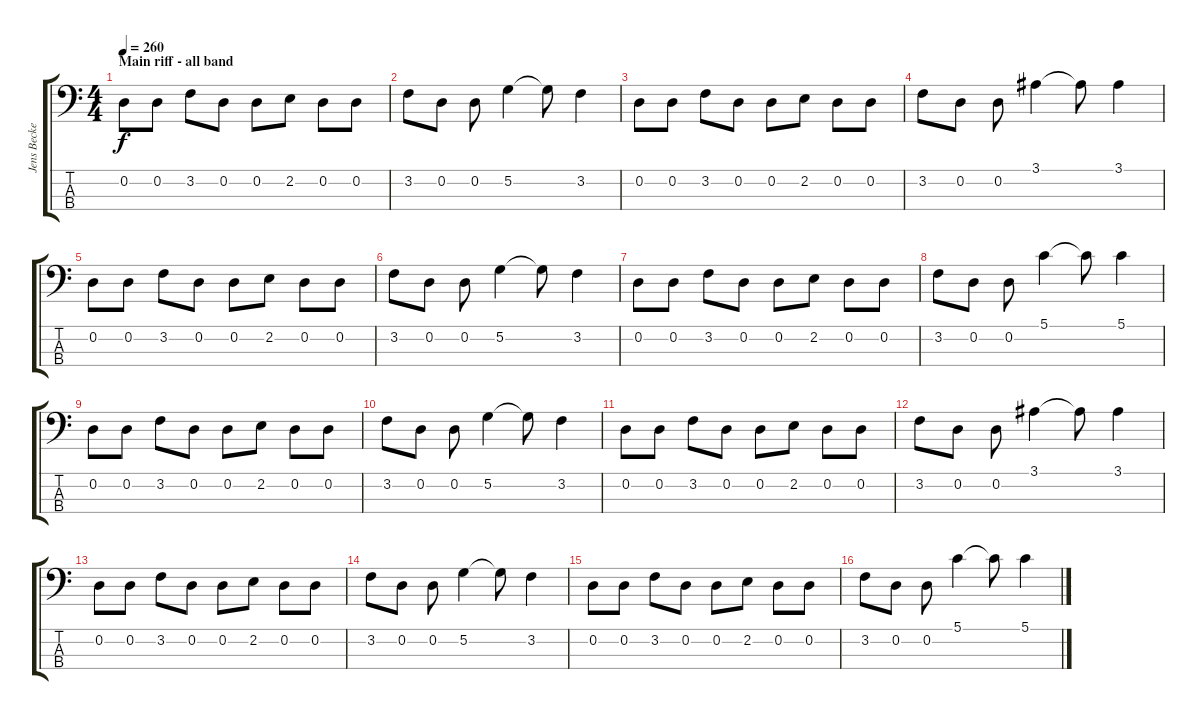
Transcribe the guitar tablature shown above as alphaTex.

\track ("Jens Becker" "Jens Becke") {instrument electricbasspick}
\staff {score tabs}
\tuning (G2 D2 A1 E1) {hide}
\ts (4 4)
\section ("" "Main riff - all band")
\tempo 260
\clef f4
\ks c
0.2.8{dy f} 0.2.8 3.2.8 0.2.8 0.2.8 2.2.8 0.2.8 0.2.8 |
3.2.8 0.2.8 0.2.8 5.2.4 5.2{t}.8 3.2.4 |
0.2.8 0.2.8 3.2.8 0.2.8 0.2.8 2.2.8 0.2.8 0.2.8 |
3.2.8 0.2.8 0.2.8 3.1.4 3.1{t}.8 3.1.4 |
0.2.8 0.2.8 3.2.8 0.2.8 0.2.8 2.2.8 0.2.8 0.2.8 |
3.2.8 0.2.8 0.2.8 5.2.4 5.2{t}.8 3.2.4 |
0.2.8 0.2.8 3.2.8 0.2.8 0.2.8 2.2.8 0.2.8 0.2.8 |
3.2.8 0.2.8 0.2.8 5.1.4 5.1{t}.8 5.1.4 |
0.2.8 0.2.8 3.2.8 0.2.8 0.2.8 2.2.8 0.2.8 0.2.8 |
3.2.8 0.2.8 0.2.8 5.2.4 5.2{t}.8 3.2.4 |
0.2.8 0.2.8 3.2.8 0.2.8 0.2.8 2.2.8 0.2.8 0.2.8 |
3.2.8 0.2.8 0.2.8 3.1.4 3.1{t}.8 3.1.4 |
0.2.8 0.2.8 3.2.8 0.2.8 0.2.8 2.2.8 0.2.8 0.2.8 |
3.2.8 0.2.8 0.2.8 5.2.4 5.2{t}.8 3.2.4 |
0.2.8 0.2.8 3.2.8 0.2.8 0.2.8 2.2.8 0.2.8 0.2.8 |
3.2.8 0.2.8 0.2.8 5.1.4 5.1{t}.8 5.1.4
